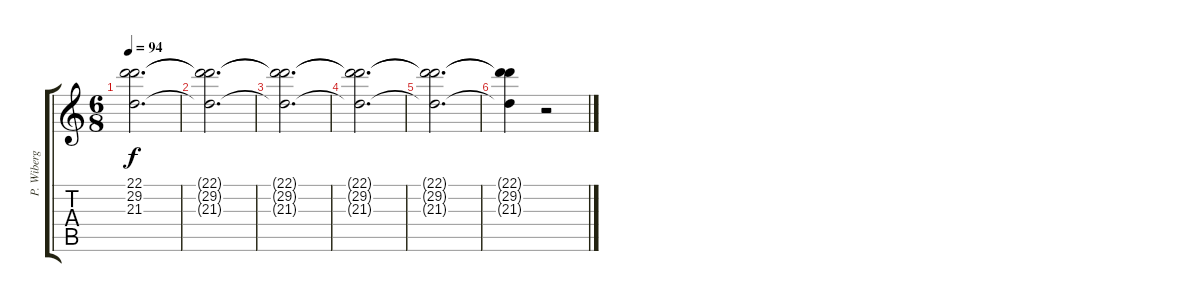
\track ("P. Wiberg (Keyboards I)" "P. Wiberg ") {instrument synthstrings1}
\staff {score tabs}
\tuning (E4 A3 F3 D3 A2 D2) {hide}
\ts (6 8)
\tempo 94
\clef g2
\ks c
(22.1{t} 29.2{t} 21.3{t}).2{d dy f} |
(22.1{t} 29.2{t} 21.3{t}).2{d} |
(22.1{t} 29.2{t} 21.3{t}).2{d} |
(22.1{t} 29.2{t} 21.3{t}).2{d} |
(22.1{t} 29.2{t} 21.3{t}).2{d} |
(22.1{t} 29.2{t} 21.3{t}).4 r.2
